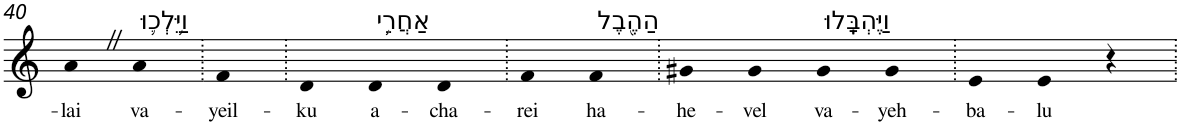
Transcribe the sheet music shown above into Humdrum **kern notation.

**kern	**text
*part1	*part1
*staff1	*staff1
*I"Piano	*
*I'Pno	*
!!LO:PB:g=z
*clefG2	*
*k[]	*
=40	=40
!	!LO:LY:b
4aZ	-lai
!LO:TX:a:t=וַיֵּ֥לְכ֛וּ	!
!	!LO:LY:b
4a	va-
=41.	=41.
!	!LO:LY:b
4f	-yeil-
=42.	=42.
!	!LO:LY:b
4d	-ku
!LO:TX:a:t=אַחֲרֵ֥י	!
!	!LO:LY:b
4d	a-
!	!LO:LY:b
4d	-cha-
=43.	=43.
!	!LO:LY:b
4f	-rei
!LO:TX:a:t=הַהֶ֖בֶל	!
!	!LO:LY:b
4f	ha-
=44.	=44.
!	!LO:LY:b
4g#X	-he-
!	!LO:LY:b
4g#	-vel
!LO:TX:a:t=וַיֶּהְבָּֽלוּ	!
!	!LO:LY:b
4g#	va-
!	!LO:LY:b
4g#	-yeh-
=45.	=45.
!	!LO:LY:b
4e	-ba-
!	!LO:LY:b
4e	-lu
4r	.
=.	=.
*-	*-
